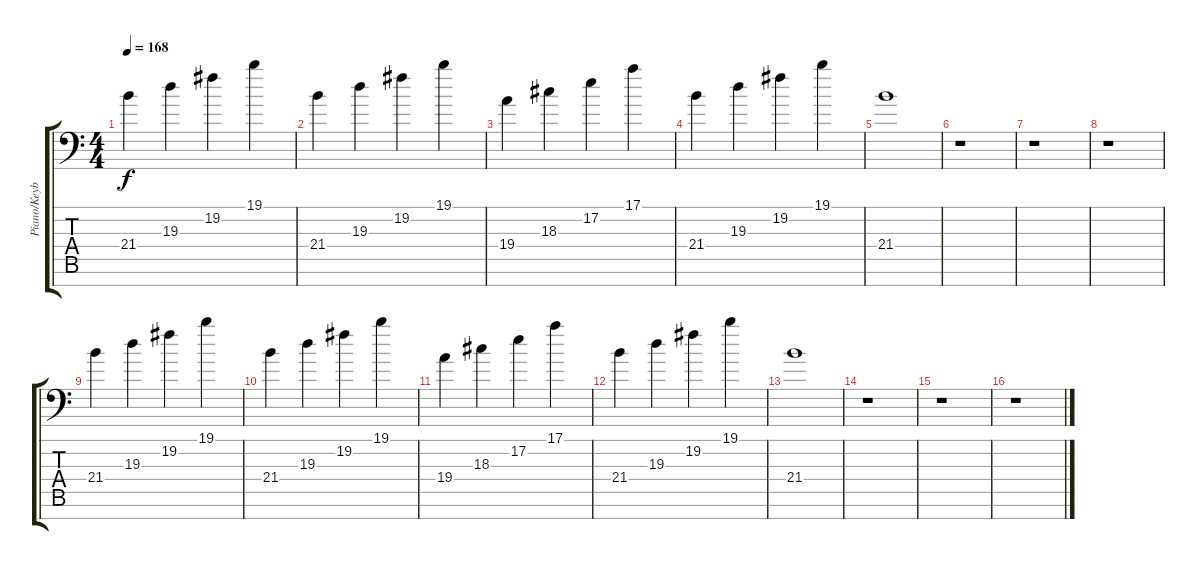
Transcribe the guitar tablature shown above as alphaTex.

\track ("Piano/Keyboard" "Piano/Keyb") {instrument brightacousticpiano}
\staff {score tabs}
\tuning (E4 B3 G3 D3 A2 E2 Gb1) {hide}
\ts (4 4)
\section ("" "")
\tempo 168
\clef f4
\ks c
21.4.4{dy f volume 13 instrument brightacousticpiano} 19.3.4 19.2.4 19.1.4 |
21.4.4 19.3.4 19.2.4 19.1.4 |
19.4.4 18.3.4 17.2.4 17.1.4 |
21.4.4 19.3.4 19.2.4 19.1.4 |
21.4.1 |
r.1 |
r.1 |
r.1 |
21.4.4 19.3.4 19.2.4 19.1.4 |
21.4.4 19.3.4 19.2.4 19.1.4 |
19.4.4 18.3.4 17.2.4 17.1.4 |
21.4.4 19.3.4 19.2.4 19.1.4 |
21.4.1 |
r.1 |
r.1 |
r.1
